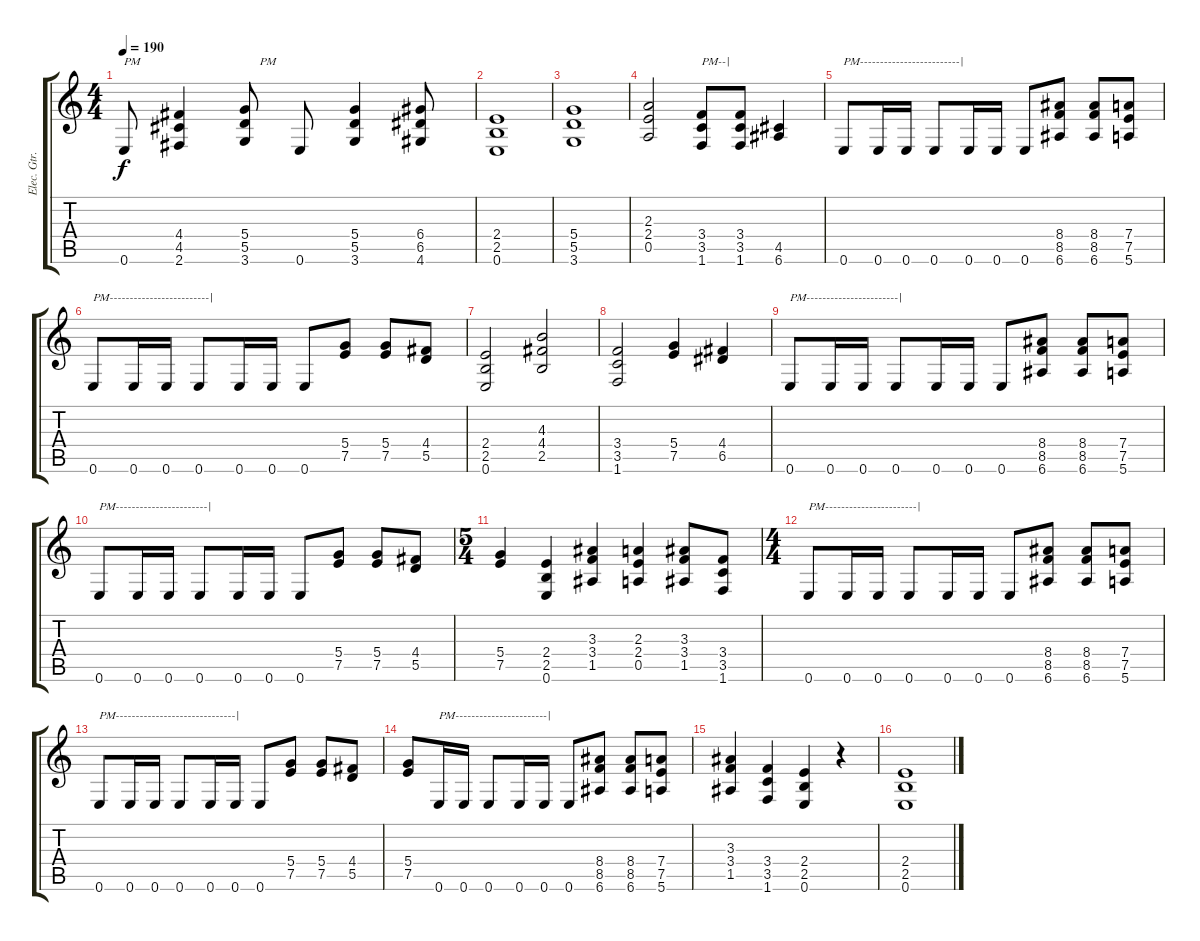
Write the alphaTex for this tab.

\track ("Elec. Gtr. I" "Elec. Gtr.") {instrument distortionguitar}
\staff {score tabs}
\tuning (E4 B3 G3 D3 A2 E2) {hide}
\ts (4 4)
\tempo 190
\clef g2
\ks c
0.6.8{txt "PM" dy f} (4.4 4.5 2.6).4 (5.4 5.5 3.6).8{txt "     PM"} 0.6.8 (5.4 5.5 3.6).4 (6.4 6.5 4.6).8 |
(2.4 2.5 0.6).1 |
(5.4 5.5 3.6).1 |
(2.3 2.4 0.5).2 (3.4 3.5 1.6).8{txt "PM--|"} (3.4 3.5 1.6).8 (4.5 6.6).4 |
0.6.8{txt "PM-------------------------|"} 0.6.16 0.6.16 0.6.8 0.6.16 0.6.16 0.6.8 (8.4 8.5 6.6).8 (8.4 8.5 6.6).8 (7.4 7.5 5.6).8 |
0.6.8{txt "PM-------------------------|"} 0.6.16 0.6.16 0.6.8 0.6.16 0.6.16 0.6.8 (5.4 7.5).8 (5.4 7.5).8 (4.4 5.5).8 |
(2.4 2.5 0.6).2 (4.3 4.4 2.5).2 |
(3.4 3.5 1.6).2 (5.4 7.5).4 (4.4 6.5).4 |
0.6.8{txt "PM-----------------------|"} 0.6.16 0.6.16 0.6.8 0.6.16 0.6.16 0.6.8 (8.4 8.5 6.6).8 (8.4 8.5 6.6).8 (7.4 7.5 5.6).8 |
0.6.8{txt "PM-----------------------|"} 0.6.16 0.6.16 0.6.8 0.6.16 0.6.16 0.6.8 (5.4 7.5).8 (5.4 7.5).8 (4.4 5.5).8 |
\ts (5 4)
(5.4 7.5).4 (2.4 2.5 0.6).4 (3.3 3.4 1.5).4 (2.3 2.4 0.5).4 (3.3 3.4 1.5).8 (3.4 3.5 1.6).8 |
\ts (4 4)
0.6.8{txt "PM-----------------------|"} 0.6.16 0.6.16 0.6.8 0.6.16 0.6.16 0.6.8 (8.4 8.5 6.6).8 (8.4 8.5 6.6).8 (7.4 7.5 5.6).8 |
0.6.8{txt "PM------------------------------|"} 0.6.16 0.6.16 0.6.8 0.6.16 0.6.16 0.6.8 (5.4 7.5).8 (5.4 7.5).8 (4.4 5.5).8 |
(5.4 7.5).8 0.6.16{txt "PM-----------------------|"} 0.6.16 0.6.8 0.6.16 0.6.16 0.6.8 (8.4 8.5 6.6).8 (8.4 8.5 6.6).8 (7.4 7.5 5.6).8 |
(3.3 3.4 1.5).4 (3.4 3.5 1.6).4 (2.4 2.5 0.6).4 r.4 |
(2.4 2.5 0.6).1
